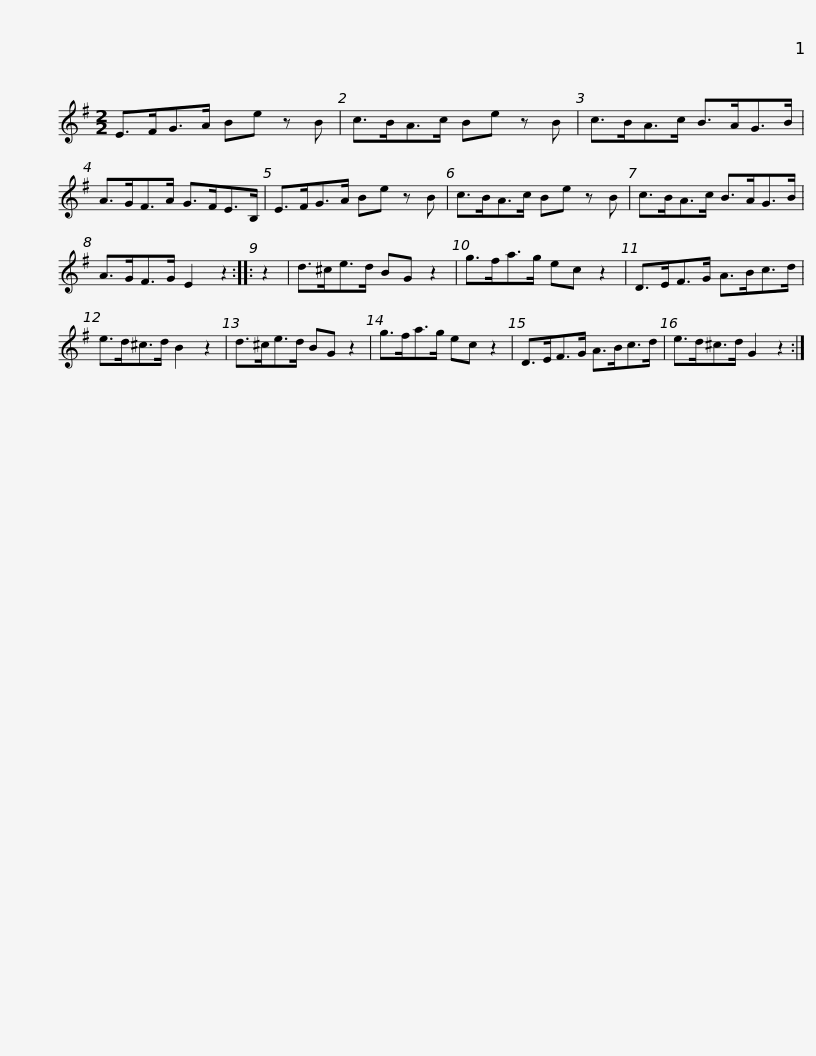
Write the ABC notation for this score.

X:1
L:1/8
M:2/2
I:linebreak $
K:Emin
V:1 treble
V:1
 E>FG>A Be z B | c>BA>c Be z B | c>BA>c B>AG>B | A>GF>A G>FE>B, |$ E>FG>A Be z B | %5
 c>BA>c Be z B | c>BA>c B>AG>B | A>GF>G E2 z2 :: z2 | d>^ce>d BG z2 |$ %10
 g>fa>g ec z2 | D>EF>G A>Bc>d | e>d^c>d B2 z2 | d>^ce>d BG z2 | g>fa>g ec z2 |$ %15
 D>EF>G A>Bc>d | e>d^c>d G2 z2 :| %17
